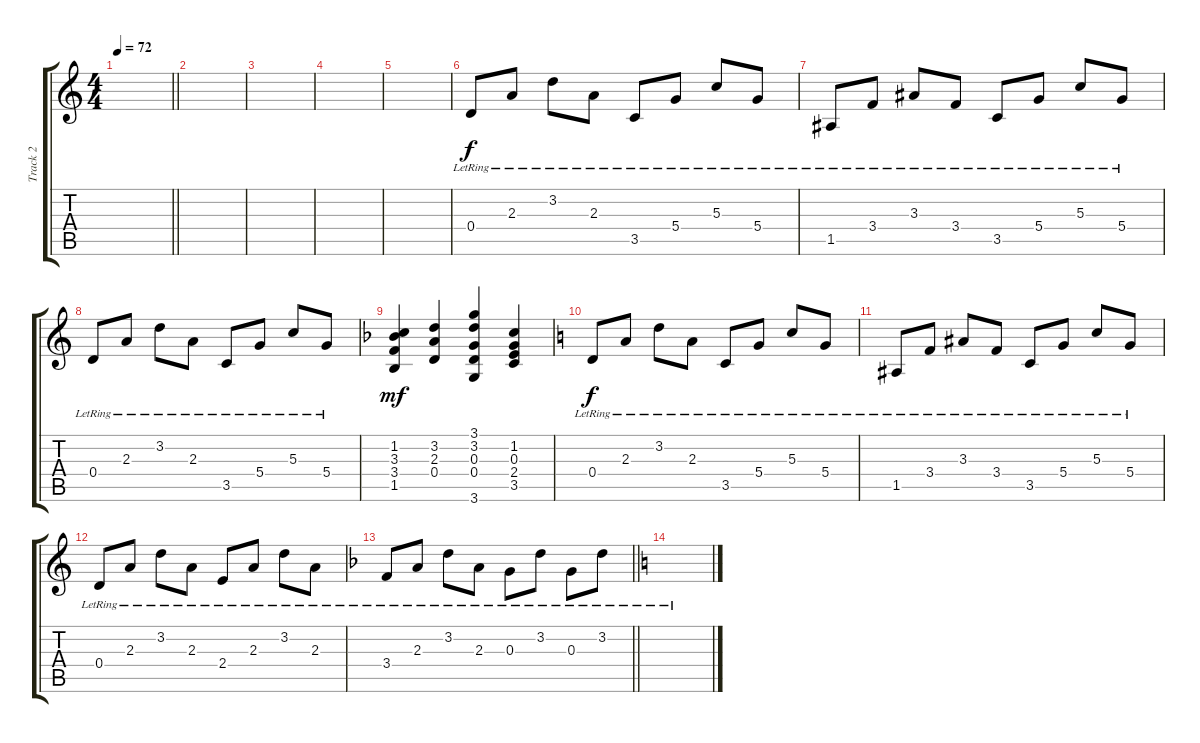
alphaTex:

\track ("Track 2" "Track 2") {instrument electricguitarclean}
\staff {score tabs}
\tuning (E4 B3 G3 D3 A2 E2) {hide}
\ts (4 4)
\tempo 72
\clef g2
\barLineRight lightlight
\ks c
|
|
|
|
|
0.4{lr}.8{dy f volume 12} 2.3{lr}.8 3.2{lr}.8 2.3{lr}.8 3.5{lr}.8 5.4{lr}.8 5.3{lr}.8 5.4{lr}.8 |
1.5{lr}.8 3.4{lr}.8 3.3{lr}.8 3.4{lr}.8 3.5{lr}.8 5.4{lr}.8 5.3{lr}.8 5.4{lr}.8 |
0.4{lr}.8 2.3{lr}.8 3.2{lr}.8 2.3{lr}.8 3.5{lr}.8 5.4{lr}.8 5.3{lr}.8 5.4{lr}.8 |
\ks f
(1.2 3.3 3.4 1.5).4{dy mf} (3.2 2.3 0.4).4 (3.1 3.2 0.3 0.4 3.6).4 (1.2 0.3 2.4 3.5).4 |
\ks c
0.4{lr}.8{dy f} 2.3{lr}.8 3.2{lr}.8 2.3{lr}.8 3.5{lr}.8 5.4{lr}.8 5.3{lr}.8 5.4{lr}.8 |
1.5{lr}.8 3.4{lr}.8 3.3{lr}.8 3.4{lr}.8 3.5{lr}.8 5.4{lr}.8 5.3{lr}.8 5.4{lr}.8 |
0.4{lr}.8 2.3{lr}.8 3.2{lr}.8 2.3{lr}.8 2.4{lr}.8 2.3{lr}.8 3.2{lr}.8 2.3{lr}.8 |
\barLineRight lightlight
\ks f
3.4{lr}.8 2.3{lr}.8 3.2{lr}.8 2.3{lr}.8 0.3{lr}.8 3.2{lr}.8 0.3{lr}.8 3.2{lr}.8 |
\ks c
